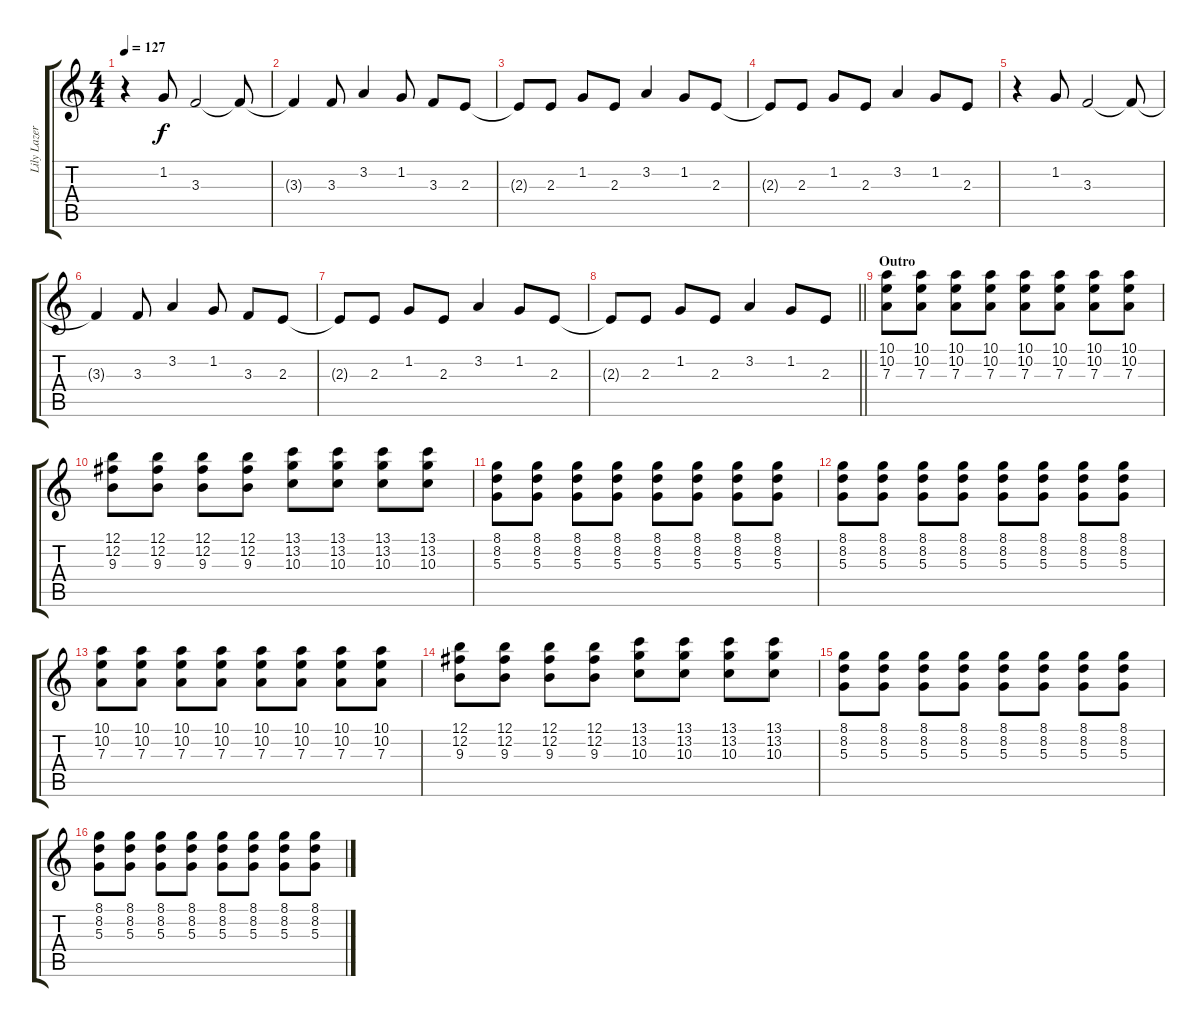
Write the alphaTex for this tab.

\track ("Lily Lazer (Guitar)" "Lily Lazer") {instrument distortionguitar}
\staff {score tabs}
\tuning (B3 Gb3 D3 A2 E2 B1) {hide}
\ts (4 4)
\tempo 127
\clef g2
\ks c
r.4{dy f} 1.2.8 3.3.2 3.3{t}.8 |
3.3{t}.4 3.3.8 3.2.4 1.2.8 3.3.8 2.3.8 |
2.3{t}.8 2.3.8 1.2.8 2.3.8 3.2.4 1.2.8 2.3.8 |
2.3{t}.8 2.3.8 1.2.8 2.3.8 3.2.4 1.2.8 2.3.8 |
r.4 1.2.8 3.3.2 3.3{t}.8 |
3.3{t}.4 3.3.8 3.2.4 1.2.8 3.3.8 2.3.8 |
2.3{t}.8 2.3.8 1.2.8 2.3.8 3.2.4 1.2.8 2.3.8 |
\barLineRight lightlight
2.3{t}.8 2.3.8 1.2.8 2.3.8 3.2.4 1.2.8 2.3.8 |
\section ("" "Outro")
(10.1 10.2 7.3).8 (10.1 10.2 7.3).8 (10.1 10.2 7.3).8 (10.1 10.2 7.3).8 (10.1 10.2 7.3).8 (10.1 10.2 7.3).8 (10.1 10.2 7.3).8 (10.1 10.2 7.3).8 |
(12.1 12.2 9.3).8 (12.1 12.2 9.3).8 (12.1 12.2 9.3).8 (12.1 12.2 9.3).8 (13.1 13.2 10.3).8 (13.1 13.2 10.3).8 (13.1 13.2 10.3).8 (13.1 13.2 10.3).8 |
(8.1 8.2 5.3).8 (8.1 8.2 5.3).8 (8.1 8.2 5.3).8 (8.1 8.2 5.3).8 (8.1 8.2 5.3).8 (8.1 8.2 5.3).8 (8.1 8.2 5.3).8 (8.1 8.2 5.3).8 |
(8.1 8.2 5.3).8 (8.1 8.2 5.3).8 (8.1 8.2 5.3).8 (8.1 8.2 5.3).8 (8.1 8.2 5.3).8 (8.1 8.2 5.3).8 (8.1 8.2 5.3).8 (8.1 8.2 5.3).8 |
(10.1 10.2 7.3).8 (10.1 10.2 7.3).8 (10.1 10.2 7.3).8 (10.1 10.2 7.3).8 (10.1 10.2 7.3).8 (10.1 10.2 7.3).8 (10.1 10.2 7.3).8 (10.1 10.2 7.3).8 |
(12.1 12.2 9.3).8 (12.1 12.2 9.3).8 (12.1 12.2 9.3).8 (12.1 12.2 9.3).8 (13.1 13.2 10.3).8 (13.1 13.2 10.3).8 (13.1 13.2 10.3).8 (13.1 13.2 10.3).8 |
(8.1 8.2 5.3).8 (8.1 8.2 5.3).8 (8.1 8.2 5.3).8 (8.1 8.2 5.3).8 (8.1 8.2 5.3).8 (8.1 8.2 5.3).8 (8.1 8.2 5.3).8 (8.1 8.2 5.3).8 |
(8.1 8.2 5.3).8 (8.1 8.2 5.3).8 (8.1 8.2 5.3).8 (8.1 8.2 5.3).8 (8.1 8.2 5.3).8 (8.1 8.2 5.3).8 (8.1 8.2 5.3).8 (8.1 8.2 5.3).8
